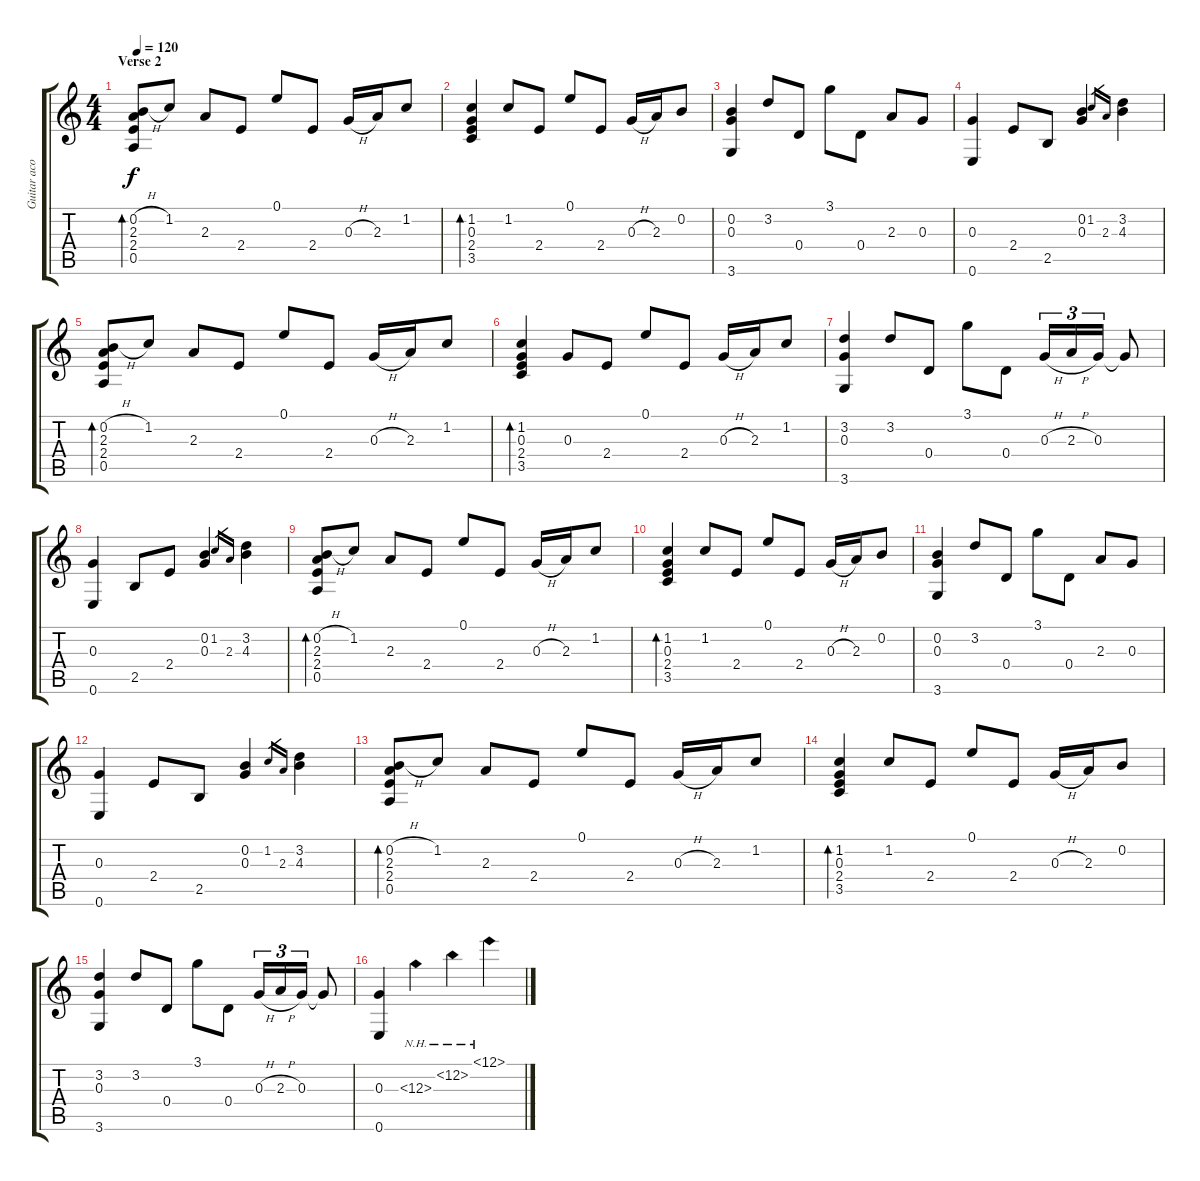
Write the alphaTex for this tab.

\track ("Guitar acoustic 2" "Guitar aco") {instrument acousticguitarsteel}
\staff {score tabs}
\tuning (E4 B3 G3 D3 A2 E2) {hide}
\ts (4 4)
\section ("" "Verse 2")
\tempo 120
\clef g2
\ks c
(0.2{h} 2.3 2.4 0.5).8{bd 120 dy f} 1.2.8 2.3.8 2.4.8 0.1.8 2.4.8 0.3{h}.16 2.3.16 1.2.8 |
(1.2 0.3 2.4 3.5).4{bd 120} 1.2.8 2.4.8 0.1.8 2.4.8 0.3{h}.16 2.3.16 0.2.8 |
(0.2 0.3 3.6).4 3.2.8 0.4.8 3.1.8 0.4.8 2.3.8 0.3.8 |
(0.3 0.6).4 2.4.8 2.5.8 (0.2 0.3).4 1.2.16{gr} 2.3.16{gr} (3.2 4.3).4 |
(0.2{h} 2.3 2.4 0.5).8{bd 120} 1.2.8 2.3.8 2.4.8 0.1.8 2.4.8 0.3{h}.16 2.3.16 1.2.8 |
(1.2 0.3 2.4 3.5).4{bd 120} 0.3.8 2.4.8 0.1.8 2.4.8 0.3{h}.16 2.3.16 1.2.8 |
(3.2 0.3 3.6).4 3.2.8 0.4.8 3.1.8 0.4.8 0.3{h}.16{tu (3 2)} 2.3{h}.16{tu (3 2)} 0.3.16{tu (3 2)} 0.3{t}.8 |
(0.3 0.6).4 2.5.8 2.4.8 (0.2 0.3).4 1.2.16{gr} 2.3.16{gr} (3.2 4.3).4 |
(0.2{h} 2.3 2.4 0.5).8{bd 120} 1.2.8 2.3.8 2.4.8 0.1.8 2.4.8 0.3{h}.16 2.3.16 1.2.8 |
(1.2 0.3 2.4 3.5).4{bd 120} 1.2.8 2.4.8 0.1.8 2.4.8 0.3{h}.16 2.3.16 0.2.8 |
(0.2 0.3 3.6).4 3.2.8 0.4.8 3.1.8 0.4.8 2.3.8 0.3.8 |
(0.3 0.6).4 2.4.8 2.5.8 (0.2 0.3).4 1.2.16{gr} 2.3.16{gr} (3.2 4.3).4 |
(0.2{h} 2.3 2.4 0.5).8{bd 120} 1.2.8 2.3.8 2.4.8 0.1.8 2.4.8 0.3{h}.16 2.3.16 1.2.8 |
(1.2 0.3 2.4 3.5).4{bd 120} 1.2.8 2.4.8 0.1.8 2.4.8 0.3{h}.16 2.3.16 0.2.8 |
(3.2 0.3 3.6).4 3.2.8 0.4.8 3.1.8 0.4.8 0.3{h}.16{tu (3 2)} 2.3{h}.16{tu (3 2)} 0.3.16{tu (3 2)} 0.3{t}.8 |
(0.3 0.6).4 12.3{nh}.4 12.2{nh}.4 12.1{nh}.4
